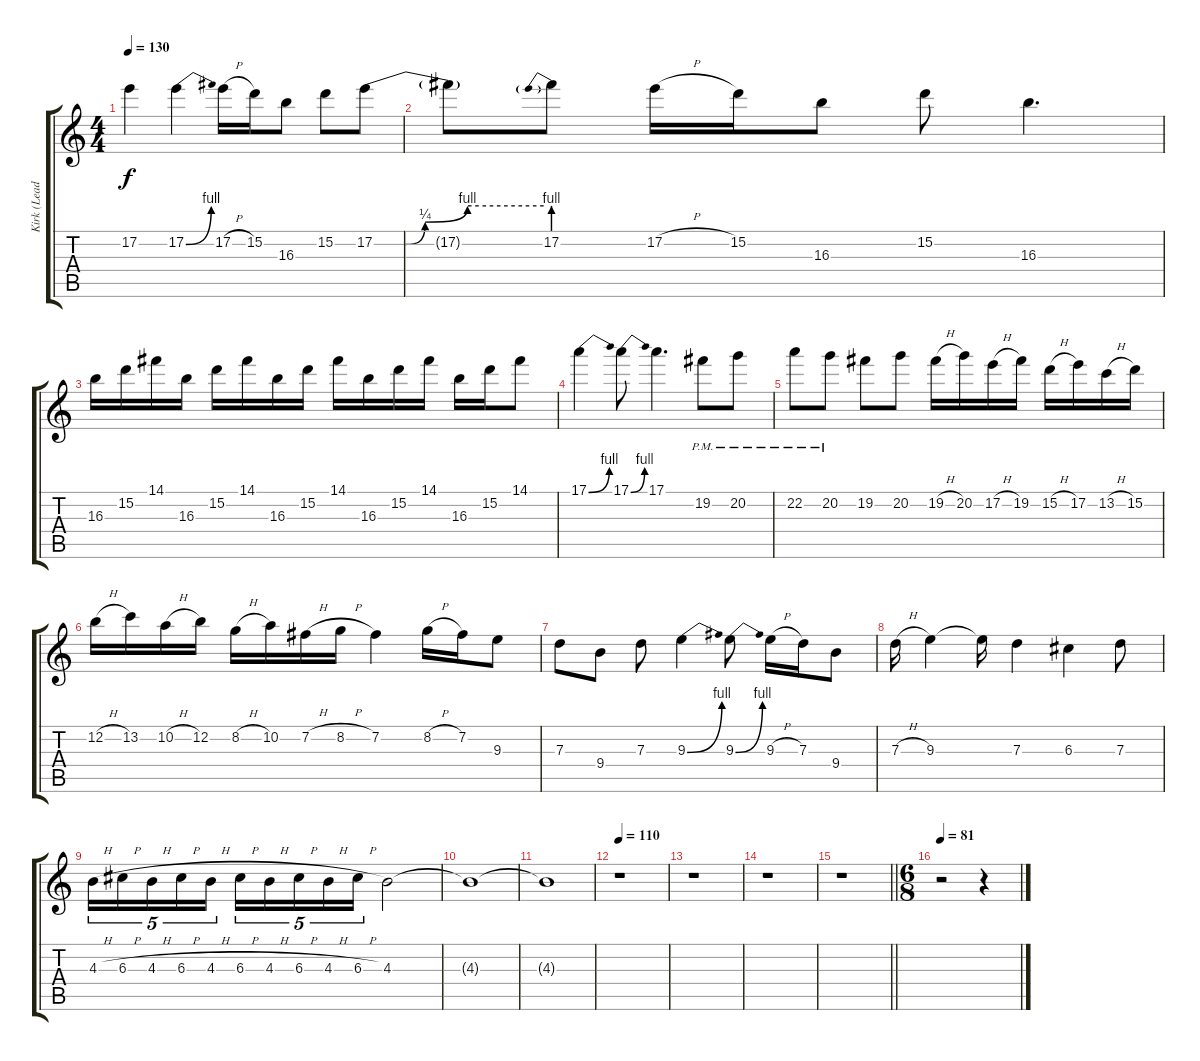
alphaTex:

\track ("Kirk (Lead Guitar)" "Kirk (Lead") {instrument distortionguitar}
\staff {score tabs}
\tuning (E4 B3 G3 D3 A2 E2) {hide}
\ts (4 4)
\tempo 130
\clef g2
\ks c
17.2{t}.4{dy f} 17.2{be (bend 0 0 60 4)}.4 17.2{h}.16 15.2.16 16.3.8 15.2.8 17.2{be (custom 0 0 11 0 18 1 33 4 37 4 60 4)}.8 |
17.2{t}.8 17.2{be (prebend 0 4 60 4)}.8 17.2{h}.16 15.2.16 16.3.8 15.2.8 16.3.4{d} |
16.3.16 15.2.16 14.1.16 16.3.16 15.2.16 14.1.16 16.3.16 15.2.16 14.1.16 16.3.16 15.2.16 14.1.16 16.3.16 15.2.16 14.1.8 |
17.1{be (bend 0 0 60 4)}.4 17.1{be (bend 0 0 60 4)}.8 17.1.4{d} 19.2{pm}.8 20.2{pm}.8 |
22.2{pm}.8 20.2{pm}.8 19.2.8 20.2.8 19.2{h}.16 20.2.16 17.2{h}.16 19.2.16 15.2{h}.16 17.2.16 13.2{h}.16 15.2.16 |
12.2{h}.16 13.2.16 10.2{h}.16 12.2.16 8.2{h}.16 10.2.16 7.2{h}.16 8.2{h}.16 7.2.4 8.2{h}.16 7.2.16 9.3.8 |
7.3.8 9.4.8 7.3.8 9.3{be (bend 0 0 60 4)}.4 9.3{be (bend 0 0 60 4)}.8 9.3{h}.16 7.3.16 9.4.8 |
7.3{h}.16 9.3.4 9.3{t}.16 7.3.4 6.3.4 7.3.8 |
4.3{h}.16{tu (5 4)} 6.3{h}.16{tu (5 4)} 4.3{h}.16{tu (5 4)} 6.3{h}.16{tu (5 4)} 4.3{h}.16{tu (5 4)} 6.3{h}.16{tu (5 4)} 4.3{h}.16{tu (5 4)} 6.3{h}.16{tu (5 4)} 4.3{h}.16{tu (5 4)} 6.3{h}.16{tu (5 4)} 4.3.2{volume 6} |
4.3{t}.1 |
4.3{t}.1 |
\tempo 110
r.1 |
r.1 |
r.1 |
\barLineRight lightlight
r.1 |
\ts (6 8)
\tempo 81
r.2 r.4
